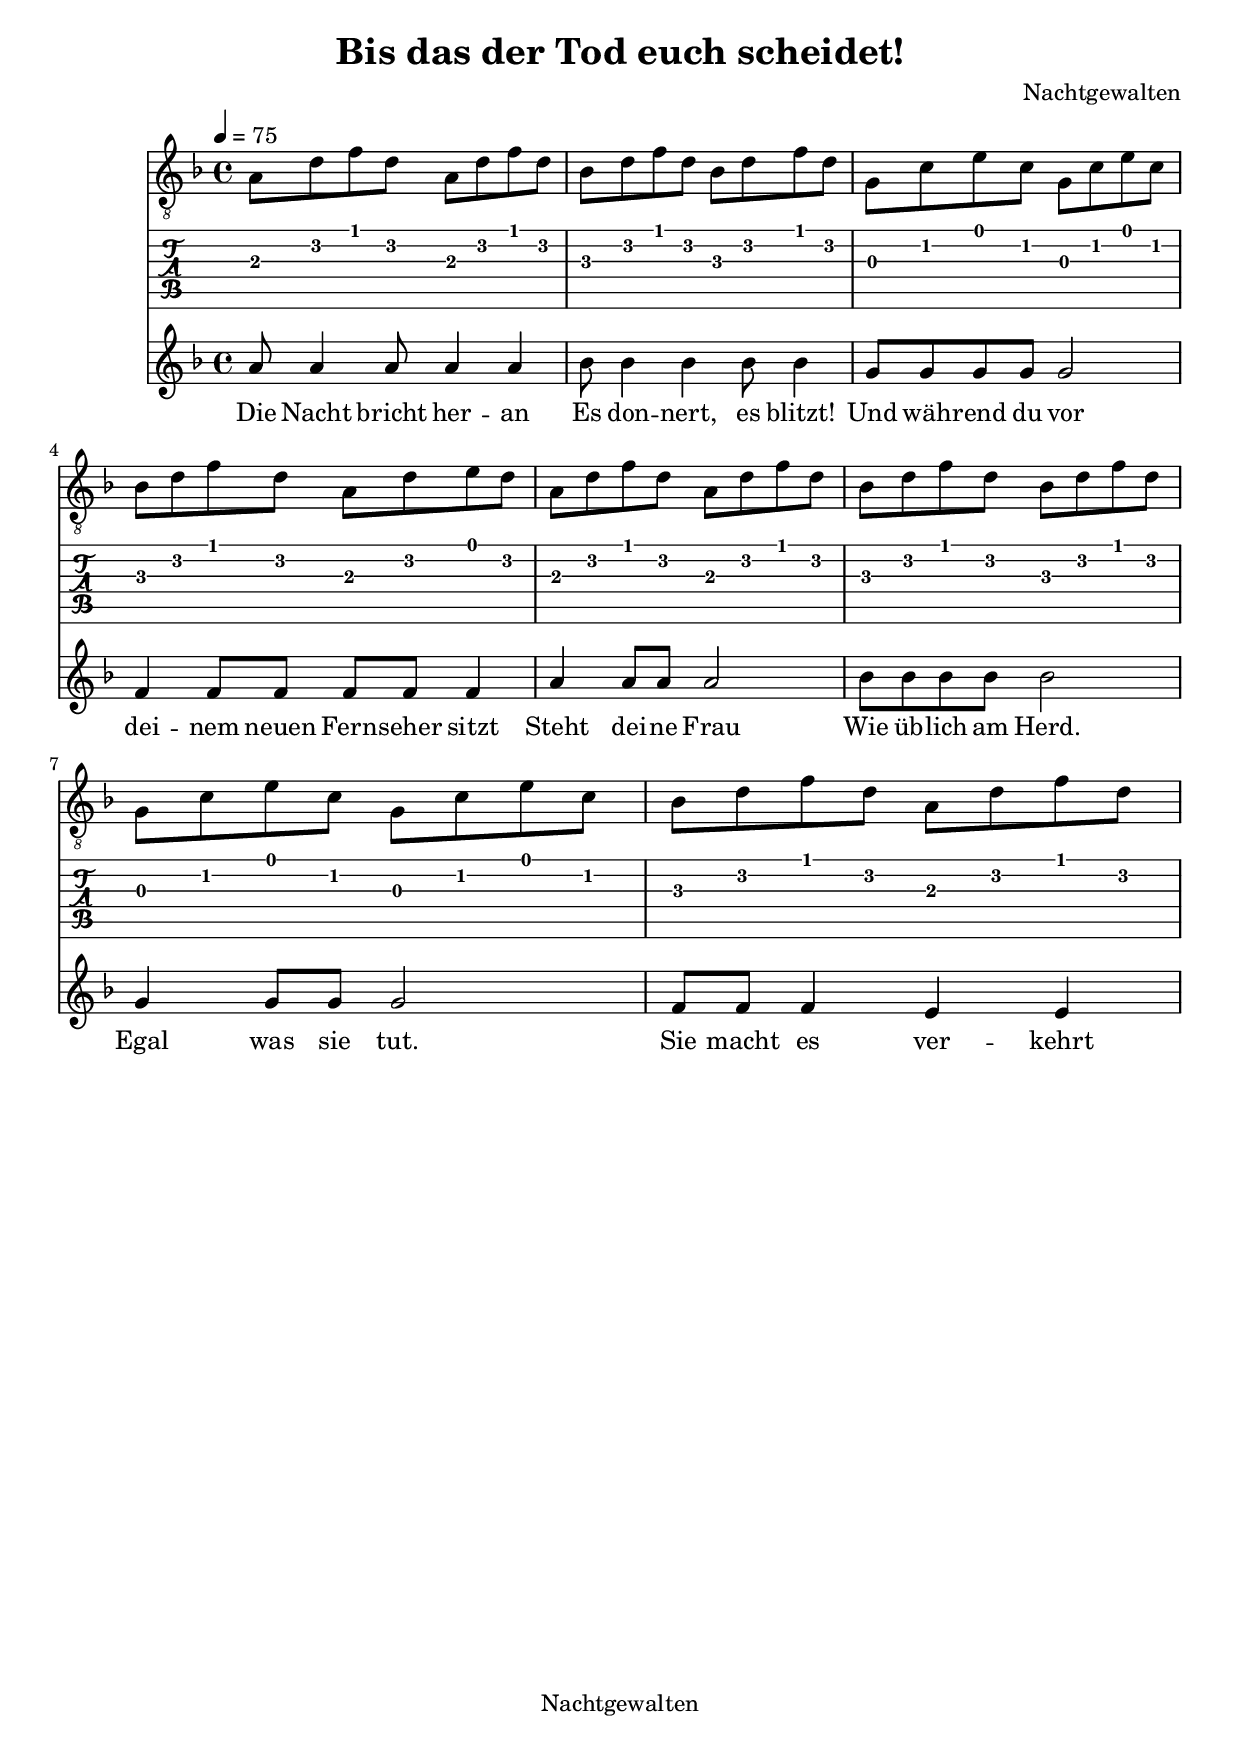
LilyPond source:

\version "2.18.2"
\include "predefined-guitar-fretboards.ly"

\language "english"

\header {
  title = "Bis das der Tod euch scheidet!"
  composer = "Nachtgewalten"
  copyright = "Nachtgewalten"
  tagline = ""
}


guitar = \relative c' {
  \key d \minor
  a8 d f d a d f d  |
  bf d f d bf d f d |
  g, c e c g c e c  |
  bf d f d a d e d  |

  a d f d a d f d   |
  bf d f d bf d f d |
  g, c e c g c e c  |
  bf d f d a d f d  |
}

mel = \relative c'' {
  \key d \minor
  a8 a4 a8 a4 a      |
  bf8 bf4 bf bf8 bf4 |
  g8 g g g g2        |
  f4 f8 f f8 f f4    |
  a4 a8 a a2         |
  bf8 bf bf bf bf2   |
  g4 g8 g8 g2        |
  f8 f f4 e4 e       |

}
lyr = \lyricmode {
  Die Nacht bricht her -- an           |
  Es don -- nert, es blitzt!           |
  Und wäh -- rend du vor               |
  dei -- nem neuen Fern -- seher sitzt |
  Steht dei -- ne Frau                 |
  Wie üb -- lich am Herd.              |
  Egal was sie tut.                    |
  Sie macht es ver -- kehrt            |
}

\score {
  <<
    <<
      \new Staff {
        \tempo 4 = 75
        \set Staff.midiInstrument = #"acoustic guitar (steel)"
        \clef "treble_8"
        \guitar
     }

    \new TabStaff {
      \guitar
    }
   >>

   \new Staff = "Timo" <<
    \set Staff.midiInstrument = #"flute"

    \new Voice = "Singstimme" \mel
    \addlyrics { \lyr }
    >>
  >>

  \layout {}
  \midi {}
}